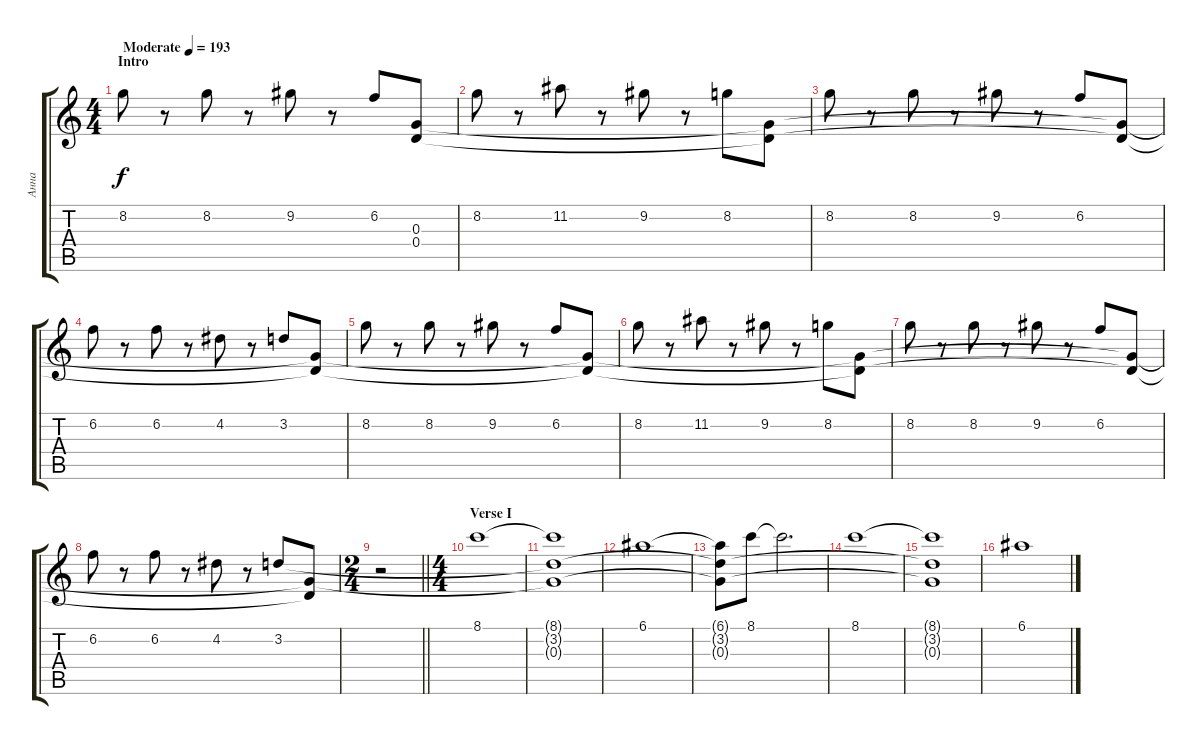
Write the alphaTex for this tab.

\track ("Анна" "Анна") {instrument distortionguitar}
\staff {score tabs}
\tuning (E4 B3 G3 D3 A2 E2) {hide}
\ts (4 4)
\section ("" "Intro")
\tempo (193 "Moderate")
\clef g2
\ks c
8.2.8{dy f instrument distortionguitar} r.8 8.2.8 r.8 9.2.8 r.8 6.2.8 (0.3 0.4).8 |
8.2.8 r.8 11.2.8 r.8 9.2.8 r.8 8.2.8 (0.3{t} 0.4{t}).8 |
8.2.8 r.8 8.2.8 r.8 9.2.8 r.8 6.2.8 (0.3{t} 0.4{t}).8 |
6.2.8 r.8 6.2.8 r.8 4.2.8 r.8 3.2.8 (0.3{t} 0.4{t}).8 |
8.2.8 r.8 8.2.8 r.8 9.2.8 r.8 6.2.8 (0.3{t} 0.4{t}).8 |
8.2.8 r.8 11.2.8 r.8 9.2.8 r.8 8.2.8 (0.3{t} 0.4{t}).8 |
8.2.8 r.8 8.2.8 r.8 9.2.8 r.8 6.2.8 (0.3{t} 0.4{t}).8 |
6.2.8 r.8 6.2.8 r.8 4.2.8 r.8 3.2.8 (0.3{t} 0.4{t}).8 |
\ts (2 4)
\barLineRight lightlight
r.2 |
\ts (4 4)
\section ("" "Verse I")
8.1.1 |
(8.1{t} 3.2{t} 0.3{t}).1 |
6.1.1 |
(6.1{t} 3.2{t} 0.3{t}).8 8.1.8 8.1{t}.2{d} |
8.1.1 |
(8.1{t} 3.2{t} 0.3{t}).1 |
6.1.1
